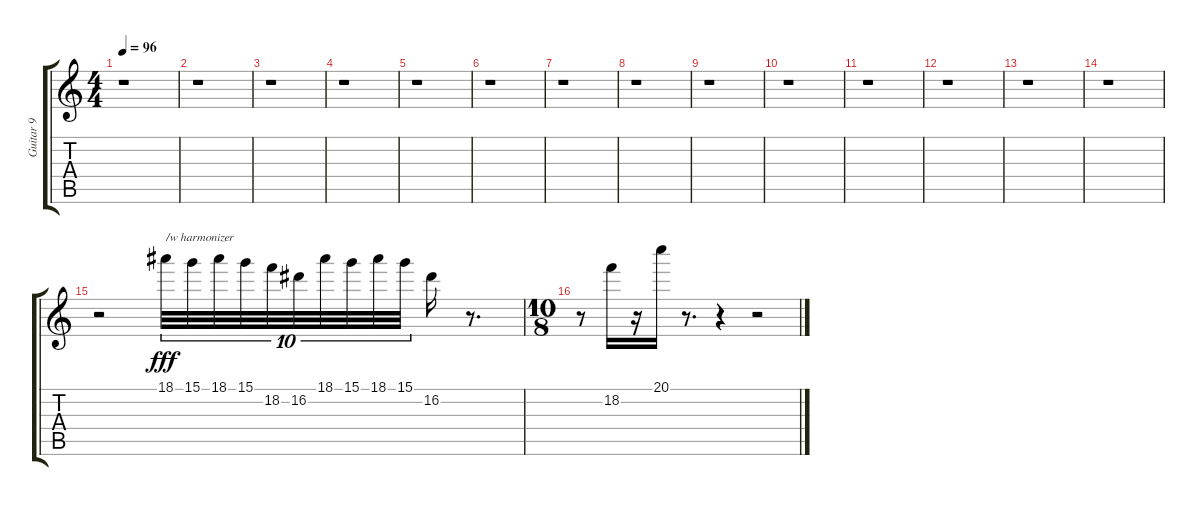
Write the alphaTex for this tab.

\track ("Guitar 9" "Guitar 9") {instrument acousticguitarsteel}
\staff {score tabs}
\tuning (E4 B3 G3 D3 A2 E2) {hide}
\ts (4 4)
\tempo 96
\clef g2
\ks c
r.1{dy fff} |
r.1 |
r.1 |
r.1 |
r.1 |
r.1 |
r.1 |
r.1 |
r.1 |
r.1 |
r.1 |
r.1 |
r.1 |
r.1 |
r.2 18.1.32{tu (10 8) txt "/w harmonizer" instrument overdrivenguitar} 15.1.32{tu (10 8)} 18.1.32{tu (10 8)} 15.1.32{tu (10 8)} 18.2.32{tu (10 8)} 16.2.32{tu (10 8)} 18.1.32{tu (10 8)} 15.1.32{tu (10 8)} 18.1.32{tu (10 8)} 15.1.32{tu (10 8)} 16.2.16 r.8{d} |
\ts (10 8)
r.8 18.2.16 r.16 20.1.16 r.8{d} r.4 r.2
